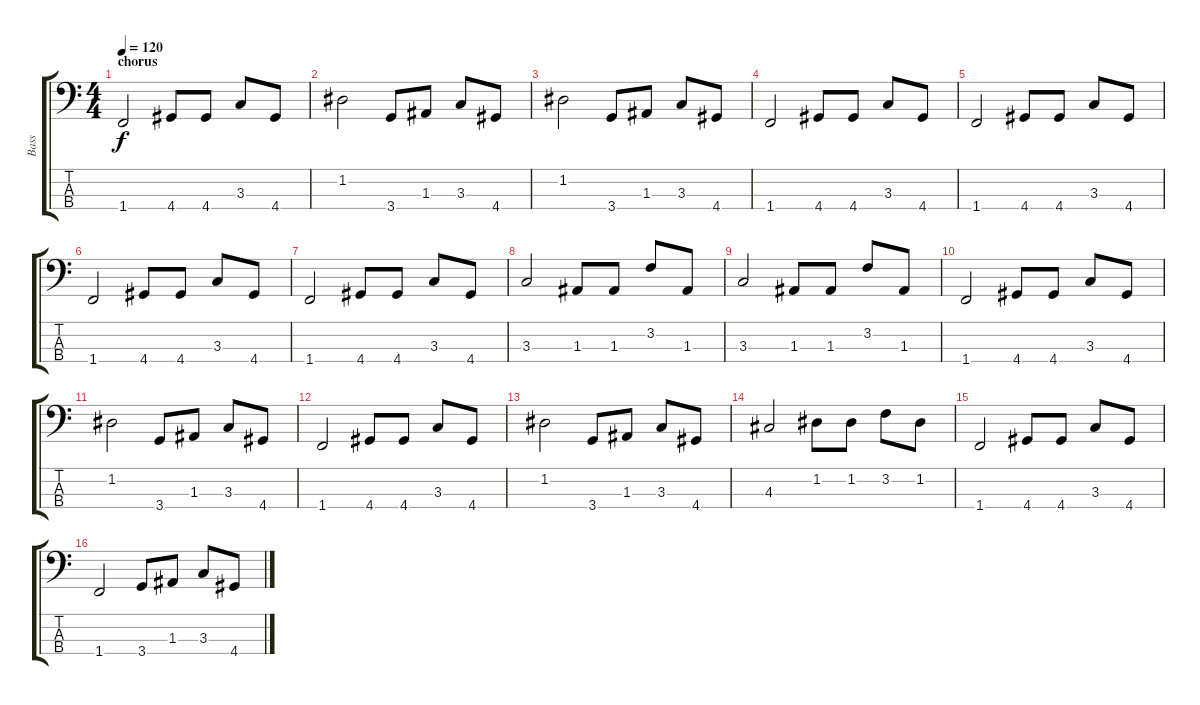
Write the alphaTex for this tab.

\track ("Bass" "Bass") {instrument electricbasspick}
\staff {score tabs}
\tuning (G2 D2 A1 E1) {hide}
\ts (4 4)
\section ("" "chorus")
\tempo 120
\clef f4
\ks c
1.4.2{dy f} 4.4.8 4.4.8 3.3.8 4.4.8 |
1.2.2 3.4.8 1.3.8 3.3.8 4.4.8 |
1.2.2 3.4.8 1.3.8 3.3.8 4.4.8 |
1.4.2 4.4.8 4.4.8 3.3.8 4.4.8 |
1.4.2 4.4.8 4.4.8 3.3.8 4.4.8 |
1.4.2 4.4.8 4.4.8 3.3.8 4.4.8 |
1.4.2 4.4.8 4.4.8 3.3.8 4.4.8 |
3.3.2 1.3.8 1.3.8 3.2.8 1.3.8 |
3.3.2 1.3.8 1.3.8 3.2.8 1.3.8 |
1.4.2 4.4.8 4.4.8 3.3.8 4.4.8 |
1.2.2 3.4.8 1.3.8 3.3.8 4.4.8 |
1.4.2 4.4.8 4.4.8 3.3.8 4.4.8 |
1.2.2 3.4.8 1.3.8 3.3.8 4.4.8 |
4.3.2 1.2.8 1.2.8 3.2.8 1.2.8 |
1.4.2 4.4.8 4.4.8 3.3.8 4.4.8 |
1.4.2 3.4.8 1.3.8 3.3.8 4.4.8
